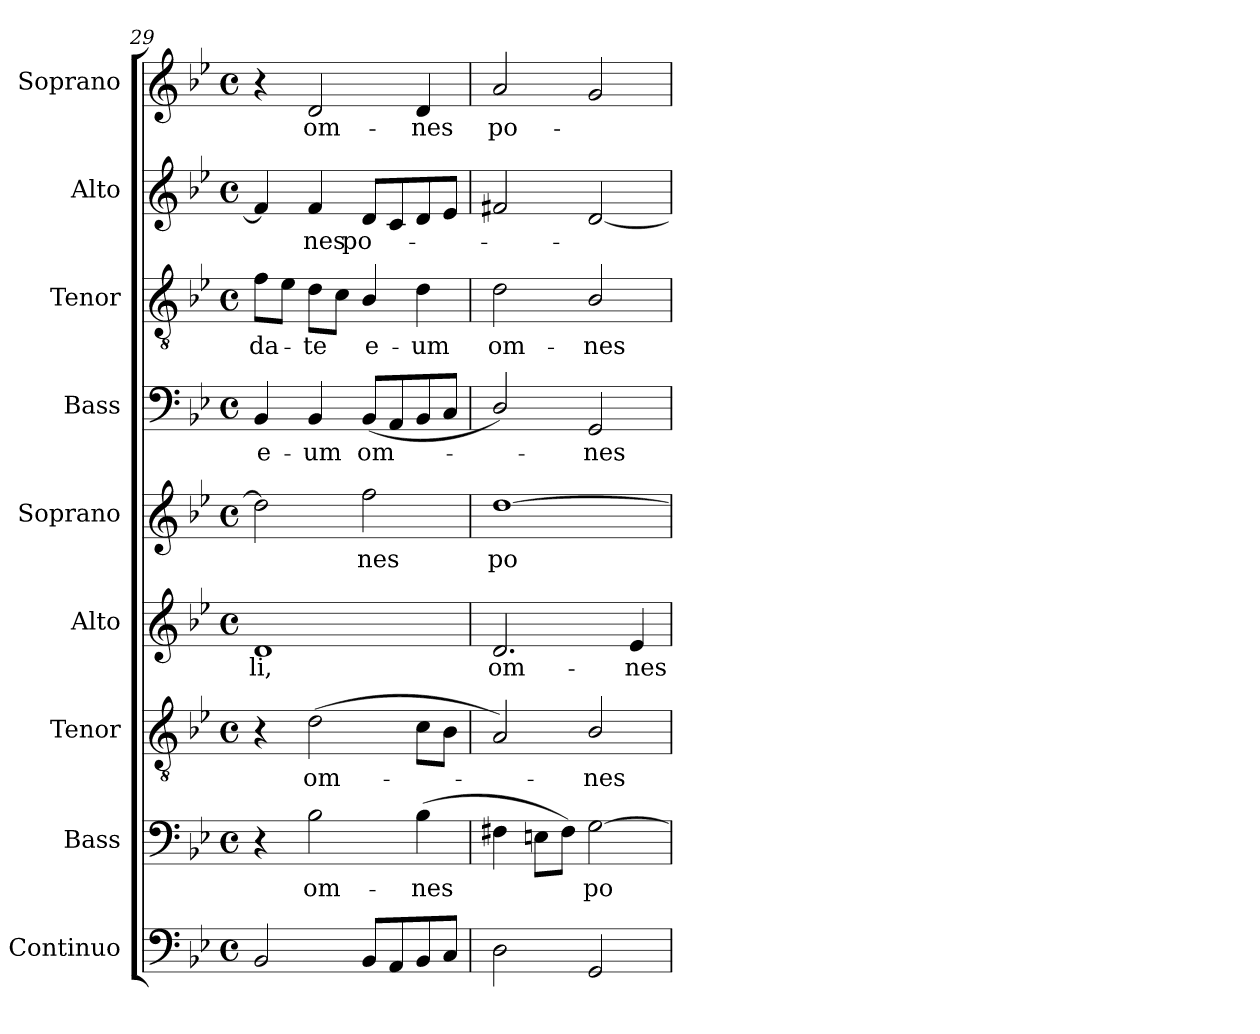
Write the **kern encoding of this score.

**kern	**kern	**text	**kern	**text	**kern	**text	**kern	**text	**kern	**text	**kern	**text	**kern	**text	**kern	**text
*part9	*part8	*part8	*part7	*part7	*part6	*part6	*part5	*part5	*part4	*part4	*part3	*part3	*part2	*part2	*part1	*part1
*staff9	*staff8	*staff8	*staff7	*staff7	*staff6	*staff6	*staff5	*staff5	*staff4	*staff4	*staff3	*staff3	*staff2	*staff2	*staff1	*staff1
*I"Continuo	*I"Bass	*	*I"Tenor	*	*I"Alto	*	*I"Soprano	*	*I"Bass	*	*I"Tenor	*	*I"Alto	*	*I"Soprano	*
*	*I'B.	*	*I'T.	*	*I'A.	*	*I'S.	*	*I'B.	*	*I'T.	*	*I'A.	*	*I'S.	*
*clefF4	*clefF4	*	*clefGv2	*	*clefG2	*	*clefG2	*	*clefF4	*	*clefGv2	*	*clefG2	*	*clefG2	*
*	*	*	*ITrd7c12	*	*	*	*	*	*	*	*ITrd7c12	*	*	*	*	*
*k[b-e-]	*k[b-e-]	*	*k[b-e-]	*	*k[b-e-]	*	*k[b-e-]	*	*k[b-e-]	*	*k[b-e-]	*	*k[b-e-]	*	*k[b-e-]	*
*B-:	*B-:	*	*B-:	*	*B-:	*	*B-:	*	*B-:	*	*B-:	*	*B-:	*	*B-:	*
*M4/4	*M4/4	*	*M4/4	*	*M4/4	*	*M4/4	*	*M4/4	*	*M4/4	*	*M4/4	*	*M4/4	*
*met(c)	*met(c)	*	*met(c)	*	*met(c)	*	*met(c)	*	*met(c)	*	*met(c)	*	*met(c)	*	*met(c)	*
=29	=29	=29	=29	=29	=29	=29	=29	=29	=29	=29	=29	=29	=29	=29	=29	=29
!	!	!	!	!	!	!LO:LY:b:color=#000000	!	!	!	!	!	!	!	!	!	!
!	!	!	!	!	!	!	!	!	!	!LO:LY:b:color=#000000	!	!	!	!	!	!
!	!	!	!	!	!	!	!	!	!	!	!	!LO:LY:b:color=#000000	!	!	!	!
2BB-i/	4r	.	4r	.	1di	-li,	2ddi\]	.	4BB-i/	e-	8Fi\L	-da-	4fi/]	.	4r	.
.	.	.	.	.	.	.	.	.	.	.	8E-i\J	.	.	.	.	.
!	!	!LO:LY:b:color=#000000	!	!	!	!	!	!	!	!	!	!	!	!	!	!
!	!	!	!	!LO:LY:b:color=#000000	!	!	!	!	!	!	!	!	!	!	!	!
!	!	!	!	!	!	!	!	!	!	!LO:LY:b:color=#000000	!	!	!	!	!	!
!	!	!	!	!	!	!	!	!	!	!	!	!LO:LY:b:color=#000000	!	!	!	!
!	!	!	!	!	!	!	!	!	!	!	!	!	!	!LO:LY:b:color=#000000	!	!
!	!	!	!	!	!	!	!	!	!	!	!	!	!	!	!	!LO:LY:b:color=#000000
.	2B-i\	om-	(2Di\	om-	.	.	.	.	4BB-i/	-um	8Di\L	-te	4fi/	-nes	2di/	om-
.	.	.	.	.	.	.	.	.	.	.	8Ci\J	.	.	.	.	.
!	!	!	!	!	!	!	!	!LO:LY:b:color=#000000	!	!	!	!	!	!	!	!
!	!	!	!	!	!	!	!	!	!	!LO:LY:b:color=#000000	!	!	!	!	!	!
!	!	!	!	!	!	!	!	!	!	!	!	!LO:LY:b:color=#000000	!	!	!	!
!	!	!	!	!	!	!	!	!	!	!	!	!	!	!LO:LY:b:color=#000000	!	!
8BB-i/L	.	.	.	.	.	.	2ffi\	-nes	(8BB-i/L	om-	4BB-i/	e-	8di/L	po-	.	.
8AAi/	.	.	.	.	.	.	.	.	8AAi/	.	.	.	8ci/	.	.	.
!	!	!LO:LY:b:color=#000000	!	!	!	!	!	!	!	!	!	!	!	!	!	!
!	!	!	!	!	!	!	!	!	!	!	!	!LO:LY:b:color=#000000	!	!	!	!
!	!	!	!	!	!	!	!	!	!	!	!	!	!	!	!	!LO:LY:b:color=#000000
8BB-i/	(4B-i\	-nes	8Ci\L	.	.	.	.	.	8BB-i/	.	4Di\	-um	8di/	.	4di/	-nes
8Ci/J	.	.	8BB-i\J	.	.	.	.	.	8Ci/J	.	.	.	8e-i/J	.	.	.
=30	=30	=30	=30	=30	=30	=30	=30	=30	=30	=30	=30	=30	=30	=30	=30	=30
!	!	!	!	!	!	!LO:LY:b:color=#000000	!	!	!	!	!	!	!	!	!	!
!	!	!	!	!	!	!	!	!LO:LY:b:color=#000000	!	!	!	!	!	!	!	!
!	!	!	!	!	!	!	!	!	!	!	!	!LO:LY:b:color=#000000	!	!	!	!
!	!	!	!	!	!	!	!	!	!	!	!	!	!	!	!	!LO:LY:b:color=#000000
2Di\	4F#Xi\	.	2AAi/)	.	2.di/	om-	[1ddi	po-	2Di/)	.	2Di\	om-	2f#Xi/	.	2ai/	po-
.	8Ei\L	.	.	.	.	.	.	.	.	.	.	.	.	.	.	.
.	8F#i\J)	.	.	.	.	.	.	.	.	.	.	.	.	.	.	.
!	!	!LO:LY:b:color=#000000	!	!	!	!	!	!	!	!	!	!	!	!	!	!
!	!	!	!	!LO:LY:b:color=#000000	!	!	!	!	!	!	!	!	!	!	!	!
!	!	!	!	!	!	!	!	!	!	!LO:LY:b:color=#000000	!	!	!	!	!	!
!	!	!	!	!	!	!	!	!	!	!	!	!LO:LY:b:color=#000000	!	!	!	!
2GGi/	[2Gi\	po-	2BB-i/	-nes	.	.	.	.	2GGi/	-nes	2BB-i/	-nes	[2di/	.	2gi/	.
!	!	!	!	!	!	!LO:LY:b:color=#000000	!	!	!	!	!	!	!	!	!	!
.	.	.	.	.	4e-i/	-nes	.	.	.	.	.	.	.	.	.	.
=	=	=	=	=	=	=	=	=	=	=	=	=	=	=	=	=
*-	*-	*-	*-	*-	*-	*-	*-	*-	*-	*-	*-	*-	*-	*-	*-	*-
